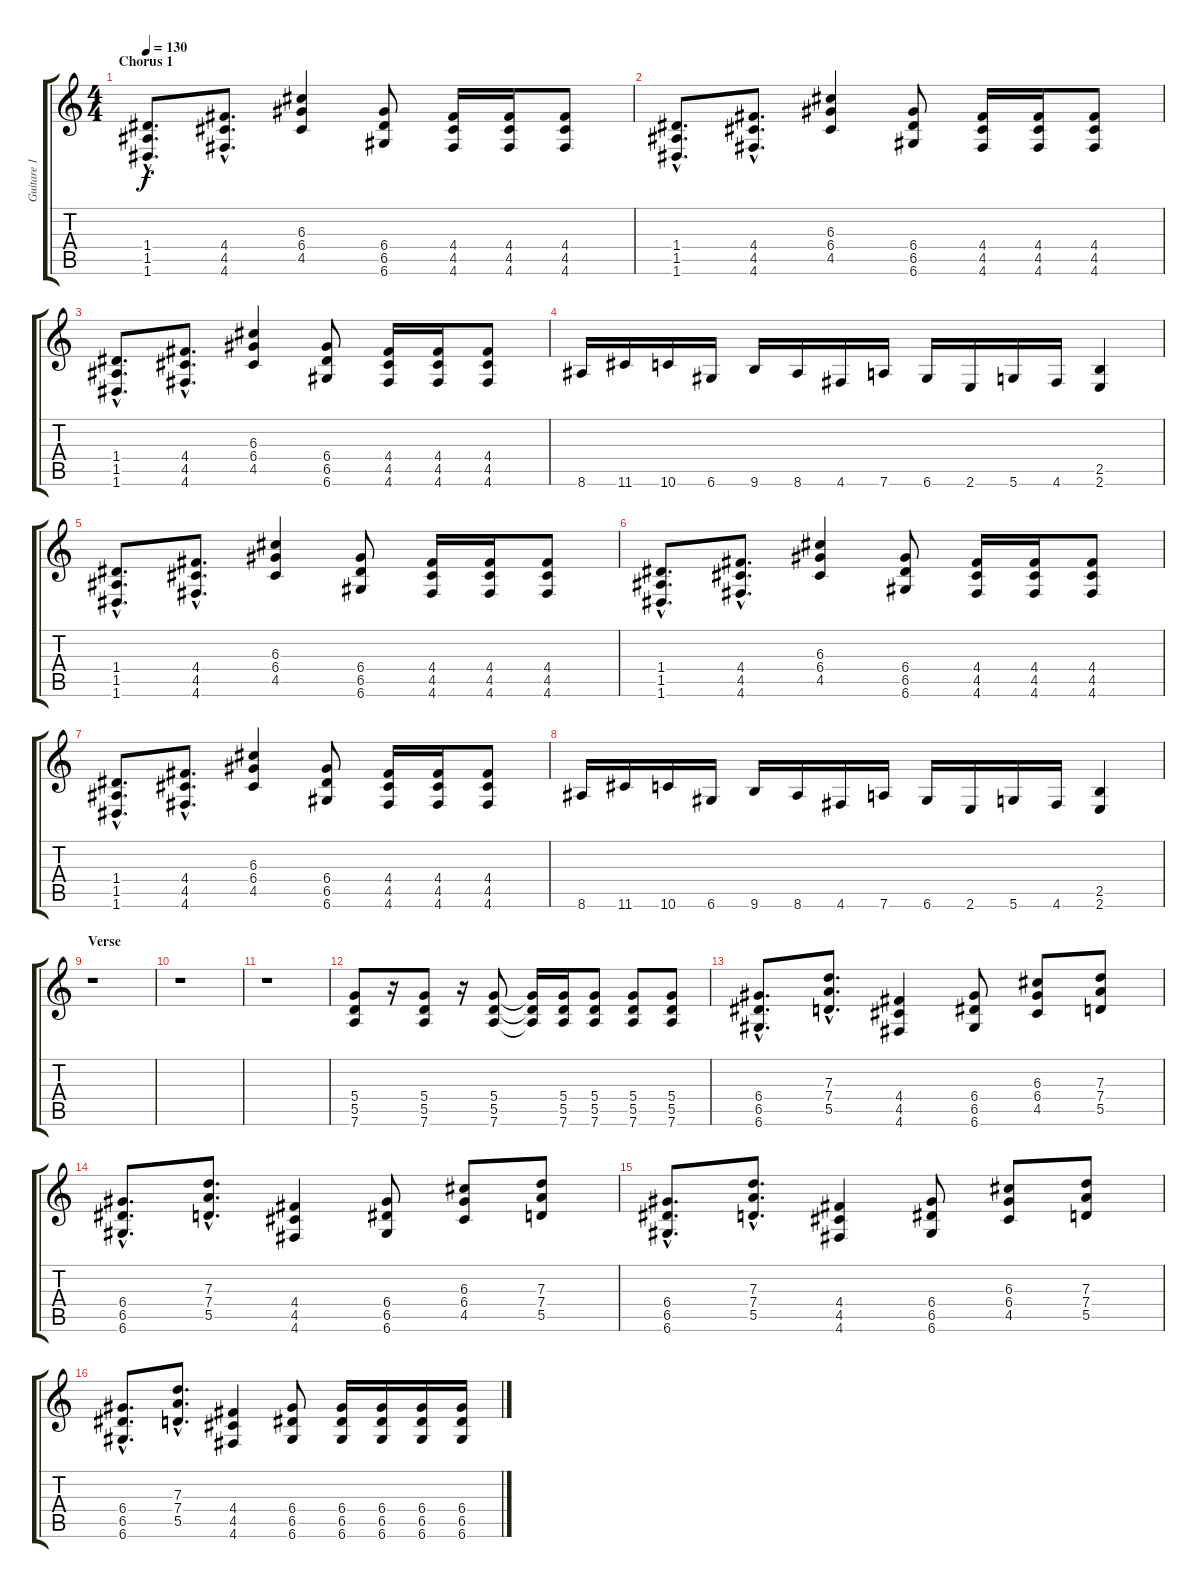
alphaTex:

\track ("Guitare 1" "Guitare 1") {instrument distortionguitar}
\staff {score tabs}
\tuning (E4 B3 G3 D3 A2 D2) {hide}
\ts (4 4)
\section ("" "Chorus 1")
\tempo 130
\clef g2
\ks c
(1.4{hac} 1.5{hac} 1.6{hac}).8{d dy f} (4.4{hac} 4.5{hac} 4.6{hac}).8{d} (6.3 6.4 4.5).4 (6.4 6.5 6.6).8 (4.4 4.5 4.6).16 (4.4 4.5 4.6).16 (4.4 4.5 4.6).8 |
(1.4{hac} 1.5{hac} 1.6{hac}).8{d} (4.4{hac} 4.5{hac} 4.6{hac}).8{d} (6.3 6.4 4.5).4 (6.4 6.5 6.6).8 (4.4 4.5 4.6).16 (4.4 4.5 4.6).16 (4.4 4.5 4.6).8 |
(1.4{hac} 1.5{hac} 1.6{hac}).8{d} (4.4{hac} 4.5{hac} 4.6{hac}).8{d} (6.3 6.4 4.5).4 (6.4 6.5 6.6).8 (4.4 4.5 4.6).16 (4.4 4.5 4.6).16 (4.4 4.5 4.6).8 |
8.6.16 11.6.16 10.6.16 6.6.16 9.6.16 8.6.16 4.6.16 7.6.16 6.6.16 2.6.16 5.6.16 4.6.16 (2.5 2.6).4 |
(1.4{hac} 1.5{hac} 1.6{hac}).8{d} (4.4{hac} 4.5{hac} 4.6{hac}).8{d} (6.3 6.4 4.5).4 (6.4 6.5 6.6).8 (4.4 4.5 4.6).16 (4.4 4.5 4.6).16 (4.4 4.5 4.6).8 |
(1.4{hac} 1.5{hac} 1.6{hac}).8{d} (4.4{hac} 4.5{hac} 4.6{hac}).8{d} (6.3 6.4 4.5).4 (6.4 6.5 6.6).8 (4.4 4.5 4.6).16 (4.4 4.5 4.6).16 (4.4 4.5 4.6).8 |
(1.4{hac} 1.5{hac} 1.6{hac}).8{d} (4.4{hac} 4.5{hac} 4.6{hac}).8{d} (6.3 6.4 4.5).4 (6.4 6.5 6.6).8 (4.4 4.5 4.6).16 (4.4 4.5 4.6).16 (4.4 4.5 4.6).8 |
8.6.16 11.6.16 10.6.16 6.6.16 9.6.16 8.6.16 4.6.16 7.6.16 6.6.16 2.6.16 5.6.16 4.6.16 (2.5 2.6).4 |
\section ("" "Verse")
r.1 |
r.1 |
r.1 |
(5.4 5.5 7.6).8 r.16 (5.4 5.5 7.6).8 r.16 (5.4 5.5 7.6).8 (5.4{t} 5.5{t} 7.6{t}).16 (5.4 5.5 7.6).16 (5.4 5.5 7.6).8 (5.4 5.5 7.6).8 (5.4 5.5 7.6).8 |
(6.4{hac} 6.5{hac} 6.6{hac}).8{d} (7.3{hac} 7.4{hac} 5.5{hac}).8{d} (4.4 4.5 4.6).4 (6.4 6.5 6.6).8 (6.3 6.4 4.5).8 (7.3 7.4 5.5).8 |
(6.4{hac} 6.5{hac} 6.6{hac}).8{d} (7.3{hac} 7.4{hac} 5.5{hac}).8{d} (4.4 4.5 4.6).4 (6.4 6.5 6.6).8 (6.3 6.4 4.5).8 (7.3 7.4 5.5).8 |
(6.4{hac} 6.5{hac} 6.6{hac}).8{d} (7.3{hac} 7.4{hac} 5.5{hac}).8{d} (4.4 4.5 4.6).4 (6.4 6.5 6.6).8 (6.3 6.4 4.5).8 (7.3 7.4 5.5).8 |
(6.4{hac} 6.5{hac} 6.6{hac}).8{d} (7.3{hac} 7.4{hac} 5.5{hac}).8{d} (4.4 4.5 4.6).4 (6.4 6.5 6.6).8 (6.4 6.5 6.6).16 (6.4 6.5 6.6).16 (6.4 6.5 6.6).16 (6.4 6.5 6.6).16
